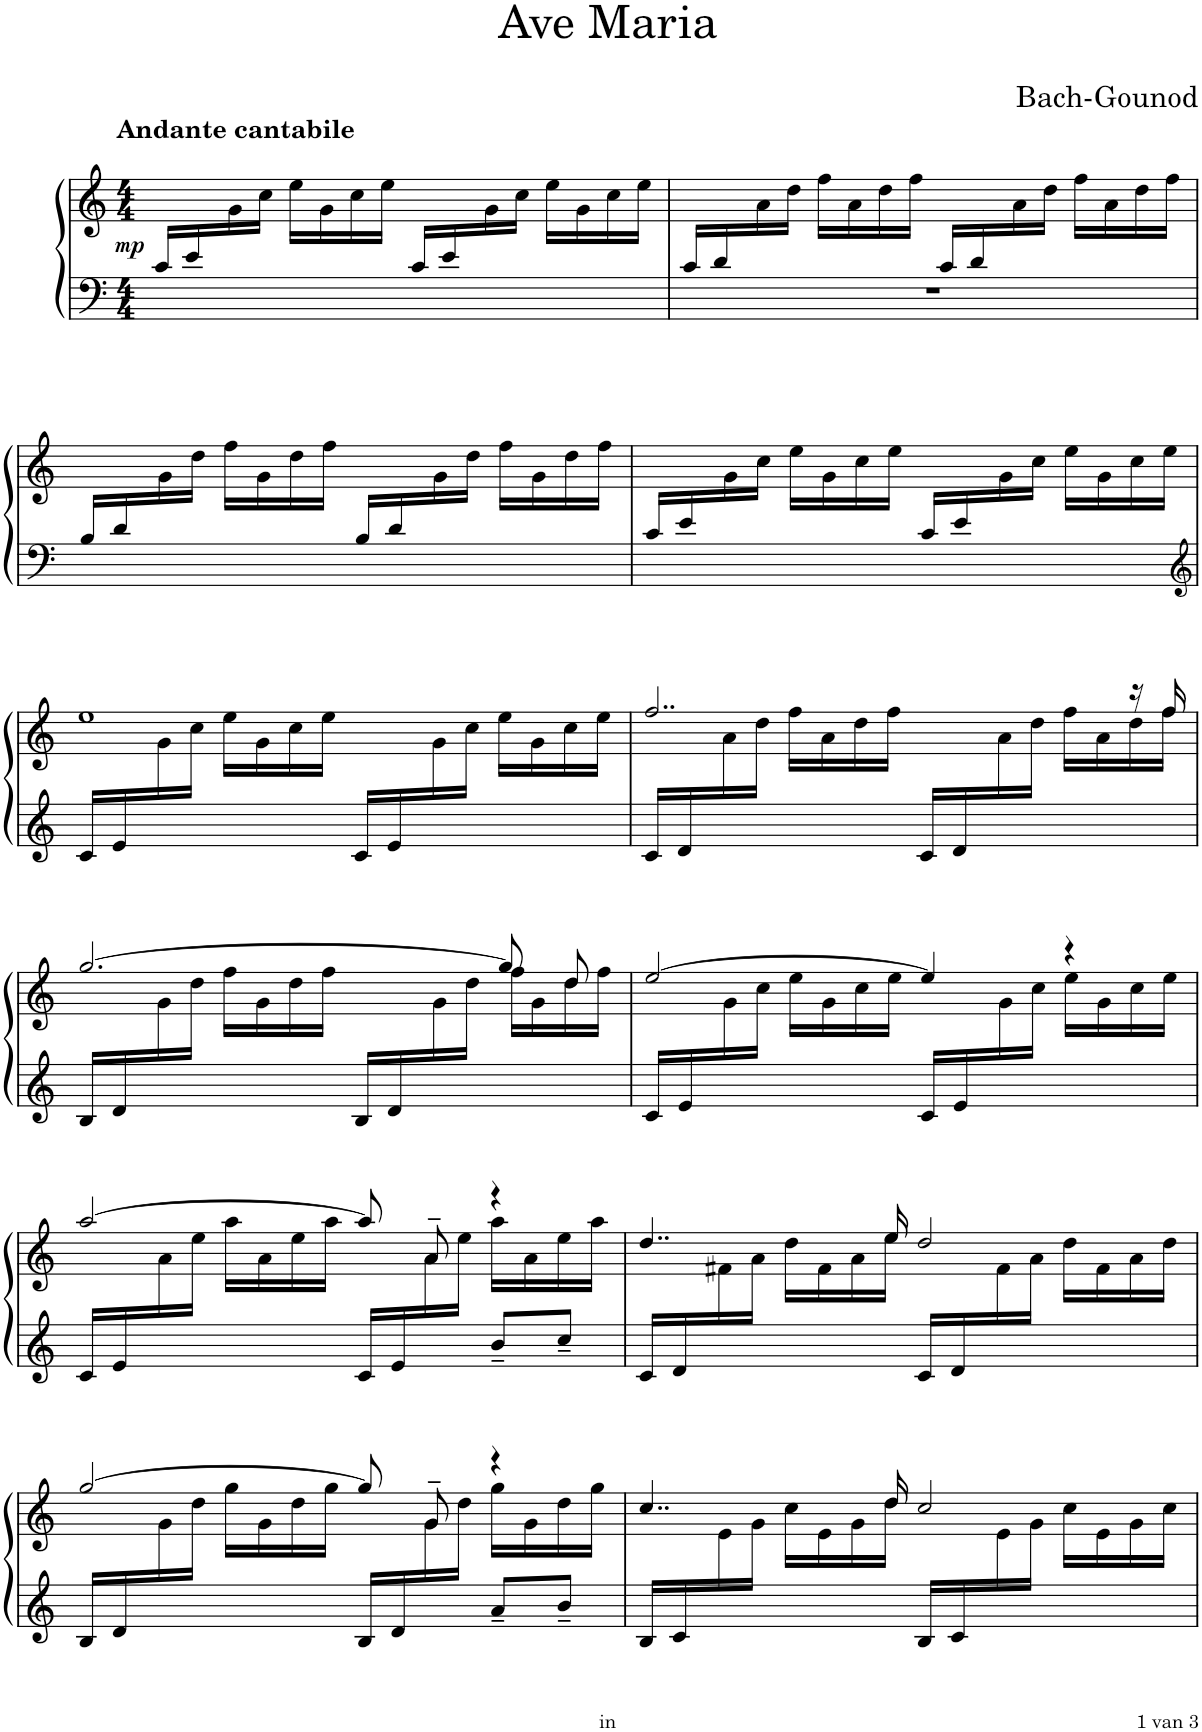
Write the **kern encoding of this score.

**kern	**kern	**dynam
*part1	*part1	*part1
*staff2	*staff1	*staff1/2
*I"Piano	*	*
*I'Pno.	*	*
*clefF4	*clefG2	*
*k[]	*k[]	*
*M4/4	*M4/4	*
=1	=1	=1
*^	*	*
!	!	!LO:TX:a:B:t=Andante cantabile	!
!	!	!	!LO:DY:b
16c/LL	1ryy	8ryy	mp
16e/	.	.	.
4.ryy	.	16g\	.
.	.	16cc\JJ	.
.	.	16ee\LL	.
.	.	16g\	.
.	.	16cc\	.
.	.	16ee\JJ	.
16c/LL	.	8ryy	.
16e/	.	.	.
4.ryy	.	16g\	.
.	.	16cc\JJ	.
.	.	16ee\LL	.
.	.	16g\	.
.	.	16cc\	.
.	.	16ee\JJ	.
=2	=2	=2	=2
16c/LL	1r	8ryy	.
16d/	.	.	.
4.ryy	.	16a\	.
.	.	16dd\JJ	.
.	.	16ff\LL	.
.	.	16a\	.
.	.	16dd\	.
.	.	16ff\JJ	.
16c/LL	.	8ryy	.
16d/	.	.	.
4.ryy	.	16a\	.
.	.	16dd\JJ	.
.	.	16ff\LL	.
.	.	16a\	.
.	.	16dd\	.
.	.	16ff\JJ	.
!!LO:LB:g=z
=3	=3	=3	=3
16B/LL	1ryy	8ryy	.
16d/	.	.	.
4.ryy	.	16g\	.
.	.	16dd\JJ	.
.	.	16ff\LL	.
.	.	16g\	.
.	.	16dd\	.
.	.	16ff\JJ	.
16B/LL	.	8ryy	.
16d/	.	.	.
4.ryy	.	16g\	.
.	.	16dd\JJ	.
.	.	16ff\LL	.
.	.	16g\	.
.	.	16dd\	.
.	.	16ff\JJ	.
=4	=4	=4	=4
16c/LL	1ryy	8ryy	.
16e/	.	.	.
4.ryy	.	16g\	.
.	.	16cc\JJ	.
.	.	16ee\LL	.
.	.	16g\	.
.	.	16cc\	.
.	.	16ee\JJ	.
16c/LL	.	8ryy	.
16e/	.	.	.
4.ryy	.	16g\	.
.	.	16cc\JJ	.
.	.	16ee\LL	.
.	.	16g\	.
.	.	16cc\	.
.	.	16ee\JJ	.
!!LO:LB:g=z
=5	=5	=5	=5
*clefG2	*	*	*
*	*	*^	*
16c/LL	1ryy	1ee	8ryy	.
16e/	.	.	.	.
4.ryy	.	.	16g\	.
.	.	.	16cc\JJ	.
.	.	.	16ee\LL	.
.	.	.	16g\	.
.	.	.	16cc\	.
.	.	.	16ee\JJ	.
16c/LL	.	.	8ryy	.
16e/	.	.	.	.
4.ryy	.	.	16g\	.
.	.	.	16cc\JJ	.
.	.	.	16ee\LL	.
.	.	.	16g\	.
.	.	.	16cc\	.
.	.	.	16ee\JJ	.
=6	=6	=6	=6	=6
16c/LL	1ryy	2..ff/	8ryy	.
16d/	.	.	.	.
4.ryy	.	.	16a\	.
.	.	.	16dd\JJ	.
.	.	.	16ff\LL	.
.	.	.	16a\	.
.	.	.	16dd\	.
.	.	.	16ff\JJ	.
16c/LL	.	.	8ryy	.
16d/	.	.	.	.
4.ryy	.	.	16a\	.
.	.	.	16dd\JJ	.
.	.	.	16ff\LL	.
.	.	.	16a\	.
.	.	16r	16dd\	.
.	.	16ff/	16ff\JJ	.
!!LO:LB:g=z	!!
=7	=7	=7	=7	=7
16B/LL	1ryy	[2.gg/	8ryy	.
16d/	.	.	.	.
4.ryy	.	.	16g\	.
.	.	.	16dd\JJ	.
.	.	.	16ff\LL	.
.	.	.	16g\	.
.	.	.	16dd\	.
.	.	.	16ff\JJ	.
16B/LL	.	.	8ryy	.
16d/	.	.	.	.
4.ryy	.	.	16g\	.
.	.	.	16dd\JJ	.
.	.	8gg/]	16ff\LL	.
.	.	.	16g\	.
.	.	8dd/	16dd\	.
.	.	.	16ff\JJ	.
=8	=8	=8	=8	=8
16c/LL	1ryy	[2ee/	8ryy	.
16e/	.	.	.	.
4.ryy	.	.	16g\	.
.	.	.	16cc\JJ	.
.	.	.	16ee\LL	.
.	.	.	16g\	.
.	.	.	16cc\	.
.	.	.	16ee\JJ	.
16c/LL	.	4ee/]	8ryy	.
16e/	.	.	.	.
4.ryy	.	.	16g\	.
.	.	.	16cc\JJ	.
.	.	4r	16ee\LL	.
.	.	.	16g\	.
.	.	.	16cc\	.
.	.	.	16ee\JJ	.
!!LO:LB:g=z	!!
=9	=9	=9	=9	=9
16c/LL	2ryy	[2aa/	8ryy	.
16e/	.	.	.	.
4.ryy	.	.	16a\	.
.	.	.	16ee\JJ	.
.	.	.	16aa\LL	.
.	.	.	16a\	.
.	.	.	16ee\	.
.	.	.	16aa\JJ	.
16c/LL	4ryy	8aa/]	8ryy	.
16e/	.	.	.	.
4.ryy	.	8a~/	16a\	.
.	.	.	16ee\JJ	.
.	8b~/L	4r	16aa\LL	.
.	.	.	16a\	.
.	8cc~/J	.	16ee\	.
.	.	.	16aa\JJ	.
=10	=10	=10	=10	=10
16c/LL	1ryy	4..dd/	8ryy	.
16d/	.	.	.	.
4.ryy	.	.	16f#X\	.
.	.	.	16a\JJ	.
.	.	.	16dd\LL	.
.	.	.	16f#\	.
.	.	.	16a\	.
.	.	16ee/	16ee\JJ	.
16c/LL	.	2dd/	8ryy	.
16d/	.	.	.	.
4.ryy	.	.	16f#\	.
.	.	.	16a\JJ	.
.	.	.	16dd\LL	.
.	.	.	16f#\	.
.	.	.	16a\	.
.	.	.	16dd\JJ	.
!!LO:LB:g=z	!!
=11	=11	=11	=11	=11
16B/LL	2ryy	[2gg/	8ryy	.
16d/	.	.	.	.
4.ryy	.	.	16g\	.
.	.	.	16dd\JJ	.
.	.	.	16gg\LL	.
.	.	.	16g\	.
.	.	.	16dd\	.
.	.	.	16gg\JJ	.
16B/LL	4ryy	8gg/]	8ryy	.
16d/	.	.	.	.
4.ryy	.	8g~/	16g\	.
.	.	.	16dd\JJ	.
.	8a~/L	4r	16gg\LL	.
.	.	.	16g\	.
.	8b~/J	.	16dd\	.
.	.	.	16gg\JJ	.
=12	=12	=12	=12	=12
16B/LL	1ryy	4..cc/	8ryy	.
16c/	.	.	.	.
4.ryy	.	.	16e\	.
.	.	.	16g\JJ	.
.	.	.	16cc\LL	.
.	.	.	16e\	.
.	.	.	16g\	.
.	.	16dd/	16dd\JJ	.
16B/LL	.	2cc/	8ryy	.
16c/	.	.	.	.
4.ryy	.	.	16e\	.
.	.	.	16g\JJ	.
.	.	.	16cc\LL	.
.	.	.	16e\	.
.	.	.	16g\	.
.	.	.	16cc\JJ	.
*v	*v	*	*	*
*	*v	*v	*
=	=	=
*-	*-	*-
